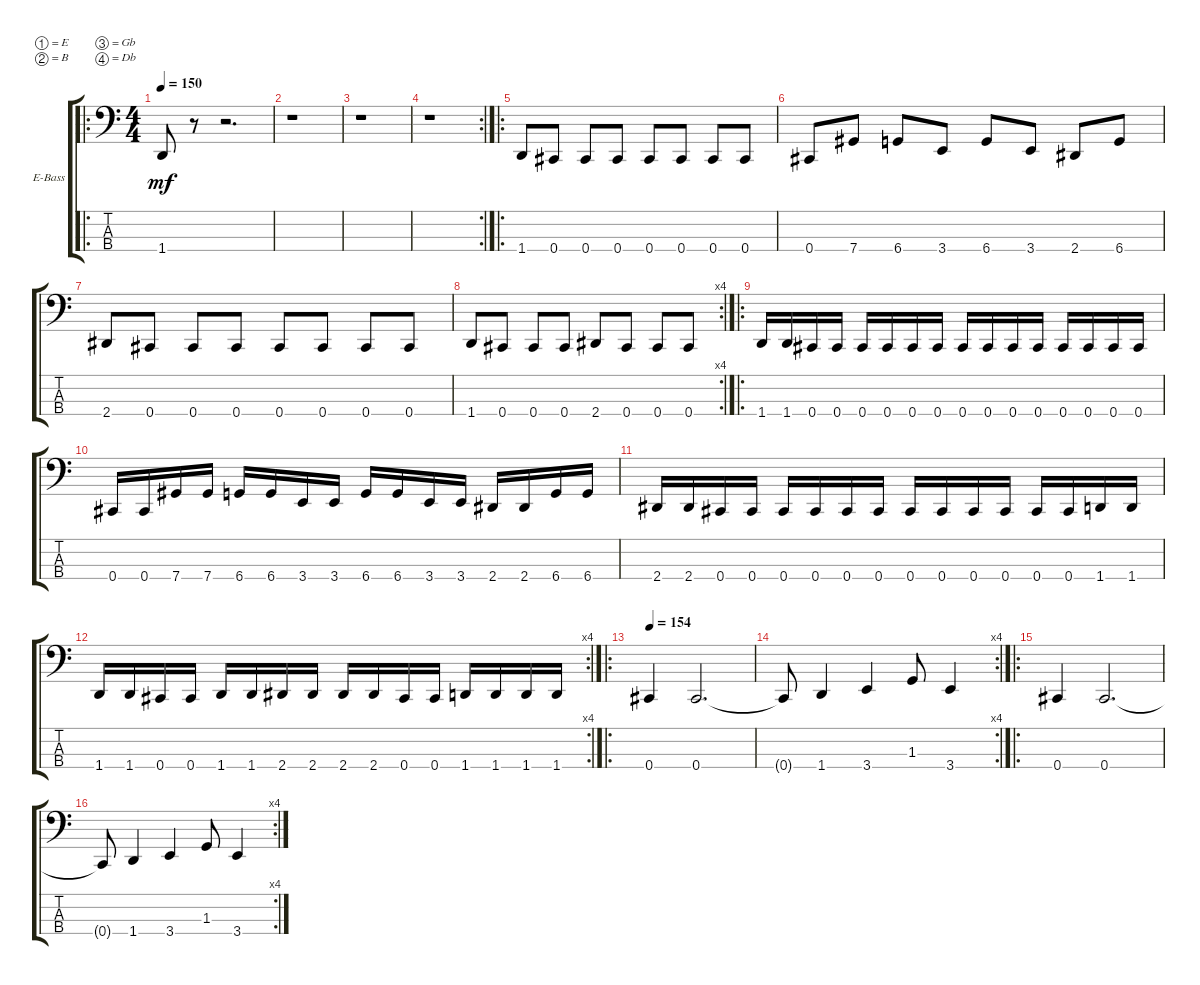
\bracketExtendMode groupsimilarinstruments
\firstSystemTrackNameOrientation horizontal
\otherSystemsTrackNameOrientation horizontal
\track ("Electric Bass" "E-Bass") {instrument electricbassfinger}
\staff {score tabs}
\tuning (E2 B1 Gb1 Db1)
\ro
\ts (4 4)
\tempo 150
\clef f4
\ks c
1.4.8{dy mf} r.8 r.2{d} |
r.1 |
r.1 |
\rc 2
r.1 |
\ro
1.4.8 0.4.8 0.4.8 0.4.8 0.4.8 0.4.8 0.4.8 0.4.8 |
0.4.8 7.4.8 6.4.8 3.4.8 6.4.8 3.4.8 2.4.8 6.4.8 |
2.4.8 0.4.8 0.4.8 0.4.8 0.4.8 0.4.8 0.4.8 0.4.8 |
\rc 4
1.4.8 0.4.8 0.4.8 0.4.8 2.4.8 0.4.8 0.4.8 0.4.8 |
\ro
1.4.16 1.4.16 0.4.16 0.4.16 0.4.16 0.4.16 0.4.16 0.4.16 0.4.16 0.4.16 0.4.16 0.4.16 0.4.16 0.4.16 0.4.16 0.4.16 |
0.4.16 0.4.16 7.4.16 7.4.16 6.4.16 6.4.16 3.4.16 3.4.16 6.4.16 6.4.16 3.4.16 3.4.16 2.4.16 2.4.16 6.4.16 6.4.16 |
2.4.16 2.4.16 0.4.16 0.4.16 0.4.16 0.4.16 0.4.16 0.4.16 0.4.16 0.4.16 0.4.16 0.4.16 0.4.16 0.4.16 1.4.16 1.4.16 |
\rc 4
1.4.16 1.4.16 0.4.16 0.4.16 1.4.16 1.4.16 2.4.16 2.4.16 2.4.16 2.4.16 0.4.16 0.4.16 1.4.16 1.4.16 1.4.16 1.4.16 |
\ro
\tempo (154 0.01875)
0.4.4 0.4.2{d} |
\rc 4
0.4{t}.8 1.4.4 3.4.4 1.3.8 3.4.4 |
\ro
0.4.4 0.4.2{d} |
\rc 4
0.4{t}.8 1.4.4 3.4.4 1.3.8 3.4.4
